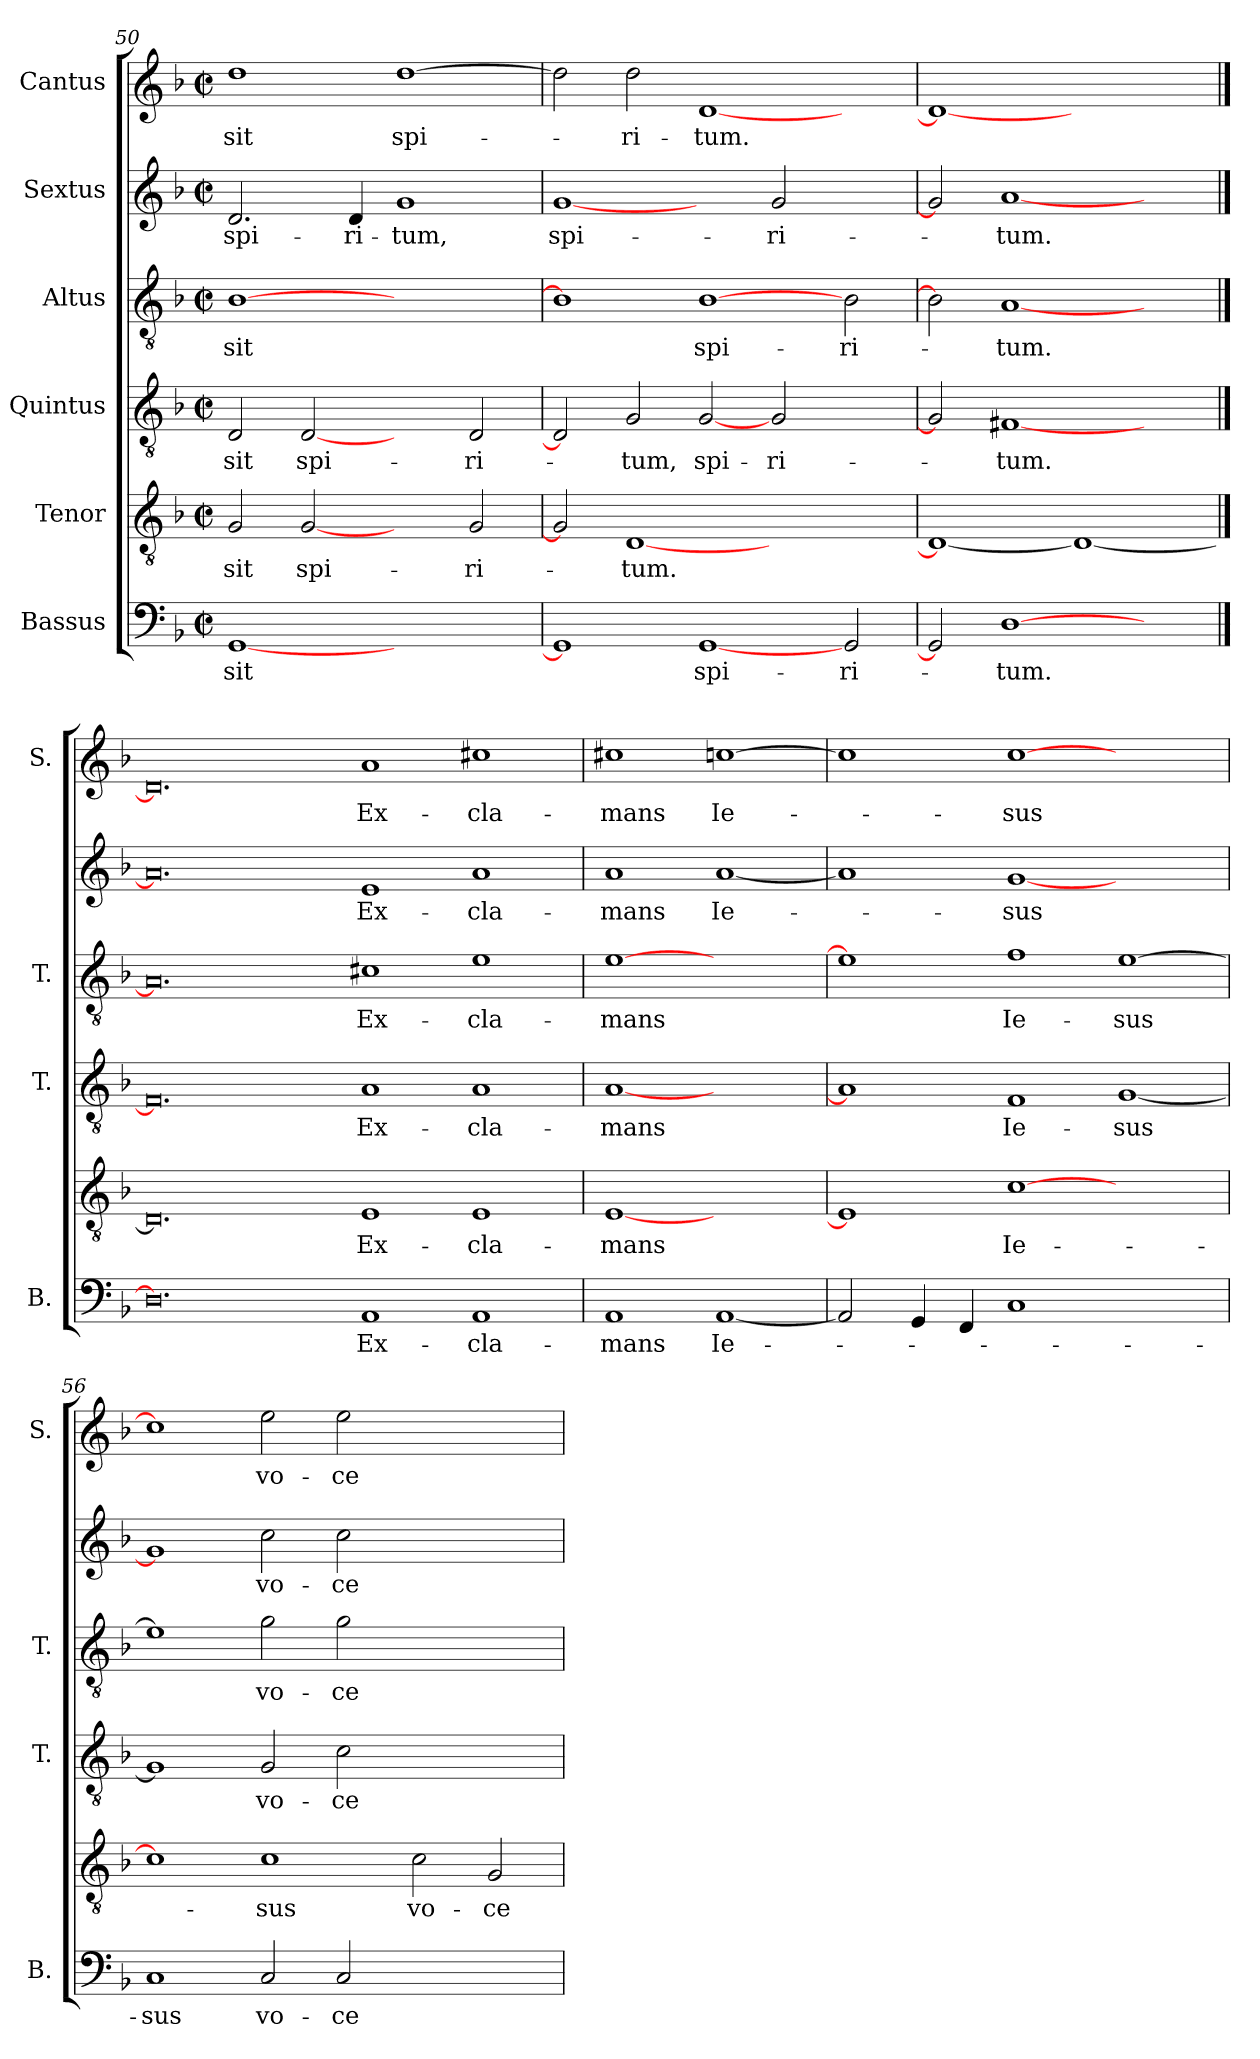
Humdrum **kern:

**kern	**text	**kern	**text	**kern	**text	**kern	**text	**kern	**text	**kern	**text
*part6	*part6	*part5	*part5	*part4	*part4	*part3	*part3	*part2	*part2	*part1	*part1
*staff6	*staff6	*staff5	*staff5	*staff4	*staff4	*staff3	*staff3	*staff2	*staff2	*staff1	*staff1
*I"Bassus	*	*I"Tenor	*	*I"Quintus	*	*I"Altus	*	*I"Sextus	*	*I"Cantus	*
*I'B.	*	*	*	*I'T.	*	*I'T.	*	*	*	*I'S.	*
*clefF4	*	*clefGv2	*	*clefGv2	*	*clefGv2	*	*clefG2	*	*clefG2	*
*k[b-]	*	*k[b-]	*	*k[b-]	*	*k[b-]	*	*k[b-]	*	*k[b-]	*
*F:	*	*F:	*	*F:	*	*F:	*	*F:	*	*F:	*
*M2/2	*	*M2/2	*	*M2/2	*	*M2/2	*	*M2/2	*	*M2/2	*
*met(c|)	*	*met(c|)	*	*met(c|)	*	*met(c|)	*	*met(c|)	*	*met(c|)	*
=50	=50	=50	=50	=50	=50	=50	=50	=50	=50	=50	=50
[1GG/	-sit	2G/	-sit	2D/	-sit	[1B-\	-sit	2.d/	spi-	1dd\	-sit
.	.	[2G/	spi-	[2D/	spi-	.	.	.	.	.	.
.	.	.	.	.	.	.	.	4d/	-ri-	.	.
1ryy	.	2ryy	.	2ryy	.	1ryy	.	1g/	-tum,	[1dd\	spi-
.	.	2G/	-ri-	2D/	-ri-	.	.	.	.	.	.
=51	=51	=51	=51	=51	=51	=51	=51	=51	=51	=51	=51
1GG/]	.	2G/]	.	2D/]	.	1B-\]	.	[1g/	spi-	2dd\]	.
.	.	[1D/	-tum.	2G/	-tum,	.	.	.	.	2dd\	-ri-
[1GG/	spi-	.	.	[2G/	spi-	[1B-\	spi-	2ryy	.	[1d/	-tum.
.	.	1ryy	.	2G/	-ri-	.	.	2g/	-ri-	.	.
2GG/	-ri-	.	.	2ryy	.	2B-\	-ri-	2ryy	.	2ryy	.
=52	=52	=52	=52	=52	=52	=52	=52	=52	=52	=52	=52
2GG/]	.	1D/_	.	2G/]	.	2B-\]	.	2g/]	.	1d/_	.
[1D\	-tum.	.	.	[1F#X/	-tum.	[1A/	-tum.	[1a/	-tum.	.	.
.	.	1D/_	.	.	.	.	.	.	.	1ryy	.
2ryy	.	.	.	2ryy	.	2ryy	.	2ryy	.	.	.
==53	==53	==53	==53	==53	==53	==53	==53	==53	==53	==53	==53
0.D\]	.	0.D/]	.	0.F#/]	.	0.A/]	.	0.a/]	.	0.d/]	.
1AA/	Ex-	1E/	Ex-	1A/	Ex-	1c#X\	Ex-	1e/	Ex-	1a/	Ex-
1AA/	-cla-	1E/	-cla-	1A/	-cla-	1e\	-cla-	1a/	-cla-	1cc#X\	-cla-
=54	=54	=54	=54	=54	=54	=54	=54	=54	=54	=54	=54
1AA/	-mans	[1E/	-mans	[1A/	-mans	[1e\	-mans	1a/	-mans	1cc#X\	-mans
[1AA/	Ie-	1ryy	.	1ryy	.	1ryy	.	[1a/	Ie-	[1cc\	Ie-
=55	=55	=55	=55	=55	=55	=55	=55	=55	=55	=55	=55
2AA/]	.	1E/]	.	1A/]	.	1e\]	.	1a/]	.	1cc\]	.
4GG/	.	.	.	.	.	.	.	.	.	.	.
4FF/	.	.	.	.	.	.	.	.	.	.	.
1C/	.	[1c\	Ie-	1F/	Ie-	1f\	Ie-	[1g/	-sus	[1cc\	-sus
1ryy	.	1ryy	.	[1G/	-sus	[1e\	-sus	1ryy	.	1ryy	.
=56	=56	=56	=56	=56	=56	=56	=56	=56	=56	=56	=56
1C/	-sus	1c\]	.	1G/]	.	1e\]	.	1g/]	.	1cc\]	.
2C/	vo-	1c\	-sus	2G/	vo-	2g\	vo-	2cc\	vo-	2ee\	vo-
2C/	-ce	.	.	2c\	-ce	2g\	-ce	2cc\	-ce	2ee\	-ce
1ryy	.	2c\	vo-	1ryy	.	1ryy	.	1ryy	.	1ryy	.
.	.	2G/	-ce	.	.	.	.	.	.	.	.
=	=	=	=	=	=	=	=	=	=	=	=
*-	*-	*-	*-	*-	*-	*-	*-	*-	*-	*-	*-
